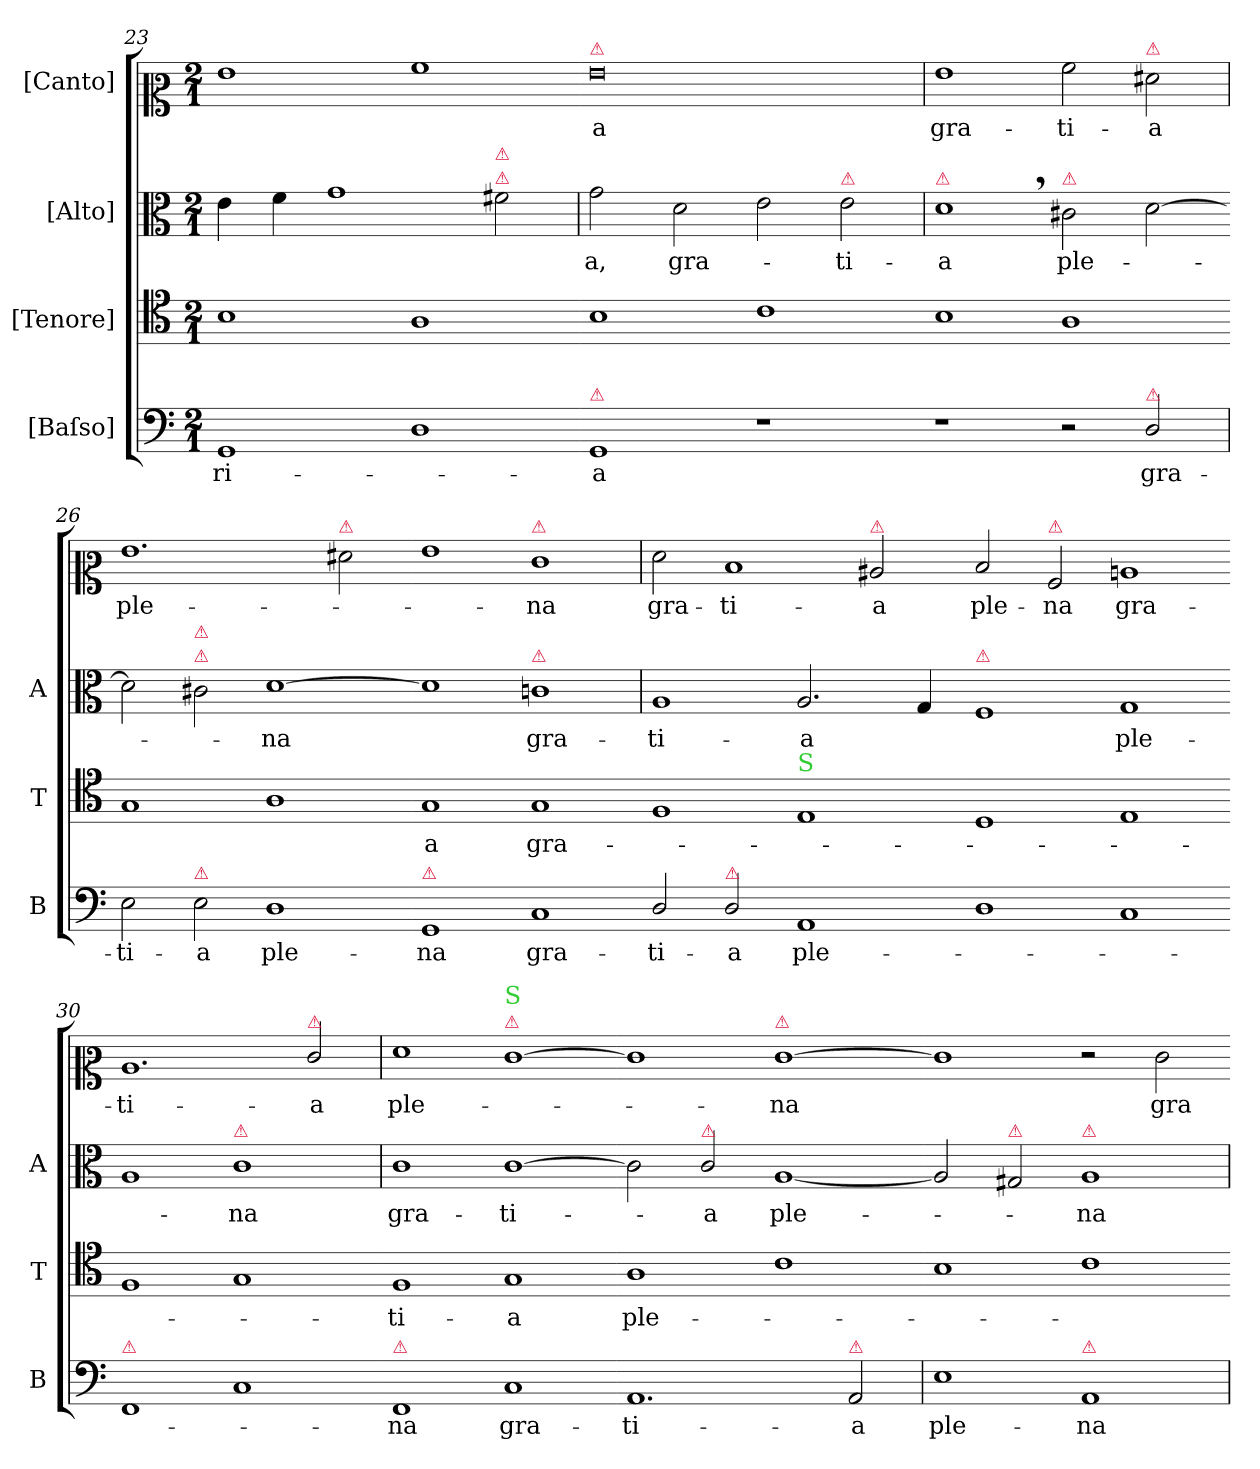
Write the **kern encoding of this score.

**kern	**text	**kern	**text	**kern	**text	**kern	**text
*part4	*part4	*part3	*part3	*part2	*part2	*part1	*part1
*staff4	*staff4	*staff3	*staff3	*staff2	*staff2	*staff1	*staff1
*I"[Baſso]	*	*I"[Tenore]	*	*I"[Alto]	*	*I"[Canto]	*
*I'B	*	*I'T	*	*I'A	*	*	*
*clefF4	*	*clefC4	*	*clefC3	*	*clefC2	*
*k[]	*	*k[]	*	*k[]	*	*k[]	*
*M2/1	*	*M2/1	*	*M2/1	*	*M2/1	*
=23	=23	=23	=23	=23	=23	=23	=23
1GG	-ri-	1B	.	4e\	.	1g	.
.	.	.	.	4f\	.	.	.
.	.	.	.	1g	.	.	.
1D	.	1A	.	.	.	1a	.
!	!	!	!	!LO:TX:a:color=crimson:t=⚠	!	!	!
!	!	!	!	!LO:TX:a:color=crimson:t=⚠	!	!	!
.	.	.	.	2f#X\	.	.	.
=24-	=24-	=24-	=24-	=24	=24-	=24-	=24-
!	!	!	!	!	!	!LO:TX:a:color=crimson:t=⚠	!
!LO:TX:a:color=crimson:t=⚠	!	!	!	!	!	!	!
1GG	-a	1B	.	2g\	-a,	0g	-a
.	.	.	.	2d\	gra-	.	.
1r	.	1c	.	2e\	.	.	.
!	!	!	!	!LO:TX:a:color=crimson:t=⚠	!	!	!
.	.	.	.	2e\	-ti-	.	.
=25-	=25	=25-	=25	=25	=25	=25	=25
!	!	!	!	!LO:TX:a:color=crimson:t=⚠	!	!	!
1r	.	1B	.	1d,<	-a	1g	gra-
!	!	!	!	!LO:TX:a:color=crimson:t=⚠	!	!	!
2r	.	1A	.	2c#X\	ple-	2a\	-ti-
!	!	!	!	!	!	!LO:TX:a:color=crimson:t=⚠	!
!LO:TX:a:color=crimson:t=⚠	!	!	!	!	!	!	!
2D/	gra-	.	.	[2d\	.	2f#X\	-a
=26	=26	=26-	=26	=26-	=26	=26	=26
2E\	-ti-	1G	.	2d\]	.	1.g	ple-
!	!	!	!	!LO:TX:a:color=crimson:t=⚠	!	!	!
!	!	!	!	!LO:TX:a:color=crimson:t=⚠	!	!	!
!LO:TX:a:color=crimson:t=⚠	!	!	!	!	!	!	!
2E\	-a	.	.	2c#X\	.	.	.
1D	ple-	1A	.	[1d	-na	.	.
!	!	!	!	!	!	!LO:TX:a:color=crimson:t=⚠	!
.	.	.	.	.	.	2f#X\	.
=27-	=27-	=27-	=27-	=27-	=27-	=27-	=27-
!LO:TX:a:color=crimson:t=⚠	!	!	!	!	!	!	!
1GG	-na	1G	-a	1d]	.	1g	.
!	!	!	!	!	!	!LO:TX:a:color=crimson:t=⚠	!
!	!	!	!	!LO:TX:a:color=crimson:t=⚠	!	!	!
!	!LO:LY:i	!	!	!	!LO:LY:i	!	!
1C	gra-	1G	gra-	1cn	gra-	1e	-na
=28-	=28	=28-	=28	=28	=28	=28	=28
!	!LO:LY:i	!	!	!	!LO:LY:i	!	!LO:LY:i
2D/	-ti-	1F	.	1A	-ti-	2f\	gra-
!LO:TX:a:color=crimson:t=⚠	!	!	!	!	!	!	!
!	!LO:LY:i	!	!	!	!	!	!LO:LY:i
2D/	-a	.	.	.	.	1d	-ti-
!	!	!LO:TX:a:color=limegreen:t=S	!	!	!	!	!
!	!LO:LY:i	!	!	!	!LO:LY:i	!	!
1AA	ple-	1E	.	2.A/	-a	.	.
!	!	!	!	!	!	!LO:TX:a:color=crimson:t=⚠	!
!	!	!	!	!	!	!	!LO:LY:i
.	.	.	.	.	.	2c#X/	-a
.	.	.	.	4G/	.	.	.
=29-	=29-	=29-	=29-	=29-	=29-	=29-	=29-
!	!	!	!	!LO:TX:a:color=crimson:t=⚠	!	!	!
!	!	!	!	!	!	!	!LO:LY:i
1D	.	1D	.	1F	.	2d/	ple-
!	!	!	!	!	!	!LO:TX:a:color=crimson:t=⚠	!
!	!	!	!	!	!	!	!LO:LY:i
.	.	.	.	.	.	2A/	-na
!	!	!	!	!	!LO:LY:i	!	!LO:LY:i
1C	.	1E	.	1G	ple-	1cn	gra-
=30-	=30-	=30-	=30-	=30-	=30-	=30-	=30-
!LO:TX:a:color=crimson:t=⚠	!	!	!	!	!	!	!
!	!	!	!	!	!	!	!LO:LY:i
1FF	.	1F	.	1A	.	1.c	-ti-
!	!	!	!	!LO:TX:a:color=crimson:t=⚠	!	!	!
!	!	!	!	!	!LO:LY:i	!	!
1C	.	1G	.	1c	-na	.	.
!	!	!	!	!	!	!LO:TX:a:color=crimson:t=⚠	!
!	!	!	!	!	!	!	!LO:LY:i
.	.	.	.	.	.	2e/	-a
=31-	=31	=31-	=31	=31	=31	=31	=31
!LO:TX:a:color=crimson:t=⚠	!	!	!	!	!	!	!
!	!LO:LY:i	!	!	!	!LO:LY:i	!	!LO:LY:i
1FF	-na	1F	-ti-	1c	gra-	1f	ple-
!	!	!	!	!	!	!LO:TX:a:color=crimson:t=⚠	!
!	!	!	!	!	!	!LO:TX:a:color=limegreen:t=S	!
!	!	!	!	!	!LO:LY:i	!	!
1C	gra-	1G	-a	[1c	-ti-	[1e	.
=32-	=32-	=32-	=32-	=32-	=32-	=32-	=32-
1.AA	-ti-	1A	ple-	2c]	.	1e]	.
!	!	!	!	!LO:TX:a:color=crimson:t=⚠	!	!	!
!	!	!	!	!	!LO:LY:i	!	!
.	.	.	.	2c/	-a	.	.
!	!	!	!	!	!	!LO:TX:a:color=crimson:t=⚠	!
!	!	!	!	!	!LO:LY:i	!	!LO:LY:i
.	.	1c	.	[1A	ple-	[1e	-na
!LO:TX:a:color=crimson:t=⚠	!	!	!	!	!	!	!
2AA/	-a	.	.	.	.	.	.
=33	=33-	=33-	=33-	=33-	=33-	=33-	=33-
1E	ple-	1B	.	2A]	.	1e]	.
!	!	!	!	!LO:TX:a:color=crimson:t=⚠	!	!	!
.	.	.	.	2G#X/	.	.	.
!	!	!	!	!LO:TX:a:color=crimson:t=⚠	!	!	!
!LO:TX:a:color=crimson:t=⚠	!	!	!	!	!	!	!
!	!	!	!	!	!LO:LY:i	!	!
1AA	-na	1c	.	1A	-na	2r	.
.	.	.	.	.	.	2e\	gra-
=	=-	=-	=-	=	=-	=-	=-
*-	*-	*-	*-	*-	*-	*-	*-
